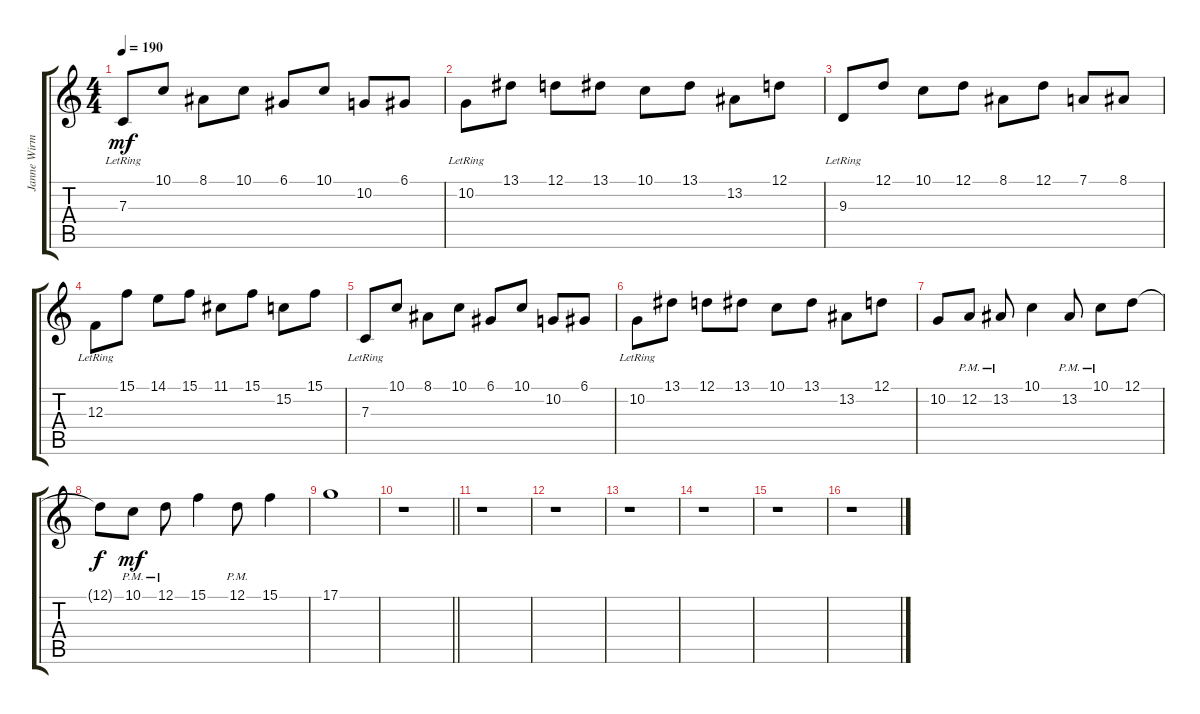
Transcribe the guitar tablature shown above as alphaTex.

\track ("Janne Wirmen" "Janne Wirm") {instrument pad1newage}
\staff {score tabs}
\tuning (D4 A3 F3 C3 G2 D2) {hide}
\ts (4 4)
\tempo 190
\clef g2
\ks c
7.3{lr}.8{dy mf} 10.1.8 8.1.8 10.1.8 6.1.8 10.1.8 10.2.8 6.1.8 |
10.2{lr}.8 13.1.8 12.1.8 13.1.8 10.1.8 13.1.8 13.2.8 12.1.8 |
9.3{lr}.8 12.1.8 10.1.8 12.1.8 8.1.8 12.1.8 7.1.8 8.1.8 |
12.3{lr}.8 15.1.8 14.1.8 15.1.8 11.1.8 15.1.8 15.2.8 15.1.8 |
7.3{lr}.8 10.1.8 8.1.8 10.1.8 6.1.8 10.1.8 10.2.8 6.1.8 |
10.2{lr}.8 13.1.8 12.1.8 13.1.8 10.1.8 13.1.8 13.2.8 12.1.8 |
10.2.8 12.2{pm}.8 13.2{pm}.8 10.1.4 13.2{pm}.8 10.1{pm}.8 12.1.8 |
12.1{t}.8{dy f} 10.1{pm}.8{dy mf} 12.1{pm}.8 15.1.4 12.1{pm}.8 15.1.4 |
17.1.1 |
\barLineRight lightlight
r.1 |
r.1 |
r.1 |
r.1 |
r.1 |
r.1 |
r.1
